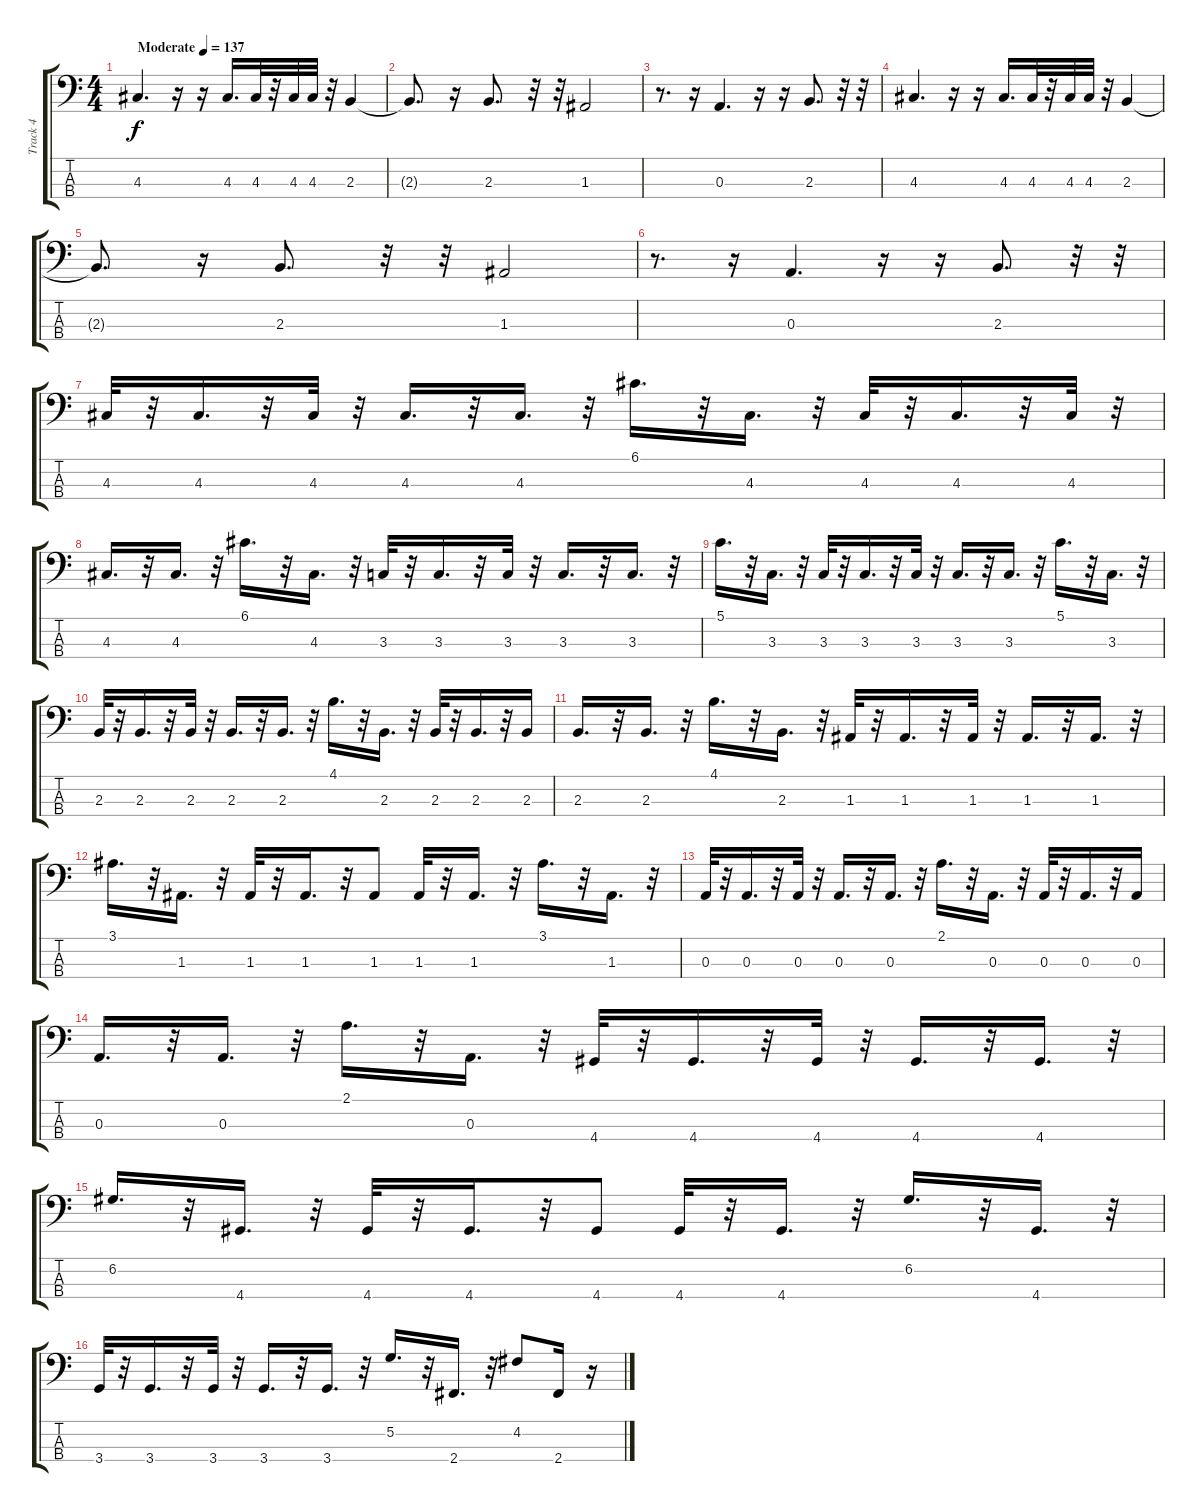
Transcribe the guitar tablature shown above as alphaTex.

\track ("Track 4" "Track 4") {instrument electricbassfinger}
\staff {score tabs}
\tuning (G2 D2 A1 E1) {hide}
\ts (4 4)
\tempo (137 "Moderate")
\clef f4
\ks c
4.3.4{d dy f instrument electricbassfinger} r.16 r.16 4.3.16{d} 4.3.32 r.32 4.3.32 4.3.32 r.32 2.3.4 |
2.3{t}.8{d} r.16 2.3.8{d} r.32 r.32 1.3.2 |
r.8{d} r.16 0.3.4{d} r.16 r.16 2.3.8{d} r.32 r.32 |
4.3.4{d} r.16 r.16 4.3.16{d} 4.3.32 r.32 4.3.32 4.3.32 r.32 2.3.4 |
2.3{t}.8{d} r.16 2.3.8{d} r.32 r.32 1.3.2 |
r.8{d} r.16 0.3.4{d} r.16 r.16 2.3.8{d} r.32 r.32 |
4.3.32{instrument electricbasspick} r.32 4.3.16{d} r.32 4.3.32 r.32 4.3.16{d} r.32 4.3.16{d} r.32 6.1.16{d} r.32 4.3.16{d} r.32 4.3.32 r.32 4.3.16{d} r.32 4.3.32 r.32 |
4.3.16{d} r.32 4.3.16{d} r.32 6.1.16{d} r.32 4.3.16{d} r.32 3.3.32 r.32 3.3.16{d} r.32 3.3.32 r.32 3.3.16{d} r.32 3.3.16{d} r.32 |
5.1.16{d} r.32 3.3.16{d} r.32 3.3.32 r.32 3.3.16{d} r.32 3.3.32 r.32 3.3.16{d} r.32 3.3.16{d} r.32 5.1.16{d} r.32 3.3.16{d} r.32 |
2.3.32 r.32 2.3.16{d} r.32 2.3.32 r.32 2.3.16{d} r.32 2.3.16{d} r.32 4.1.16{d} r.32 2.3.16{d} r.32 2.3.32 r.32 2.3.16{d} r.32 2.3.16 |
2.3.16{d} r.32 2.3.16{d} r.32 4.1.16{d} r.32 2.3.16{d} r.32 1.3.32 r.32 1.3.16{d} r.32 1.3.32 r.32 1.3.16{d} r.32 1.3.16{d} r.32 |
3.1.16{d} r.32 1.3.16{d} r.32 1.3.32 r.32 1.3.16{d} r.32 1.3.8 1.3.32 r.32 1.3.16{d} r.32 3.1.16{d} r.32 1.3.16{d} r.32 |
0.3.32 r.32 0.3.16{d} r.32 0.3.32 r.32 0.3.16{d} r.32 0.3.16{d} r.32 2.1.16{d} r.32 0.3.16{d} r.32 0.3.32 r.32 0.3.16{d} r.32 0.3.16 |
0.3.16{d} r.32 0.3.16{d} r.32 2.1.16{d} r.32 0.3.16{d} r.32 4.4.32 r.32 4.4.16{d} r.32 4.4.32 r.32 4.4.16{d} r.32 4.4.16{d} r.32 |
6.2.16{d} r.32 4.4.16{d} r.32 4.4.32 r.32 4.4.16{d} r.32 4.4.8 4.4.32 r.32 4.4.16{d} r.32 6.2.16{d} r.32 4.4.16{d} r.32 |
3.4.32 r.32 3.4.16{d} r.32 3.4.32 r.32 3.4.16{d} r.32 3.4.16{d} r.32 5.2.16{d} r.32 2.4.16{d} r.32 4.2.8 2.4.16 r.16
